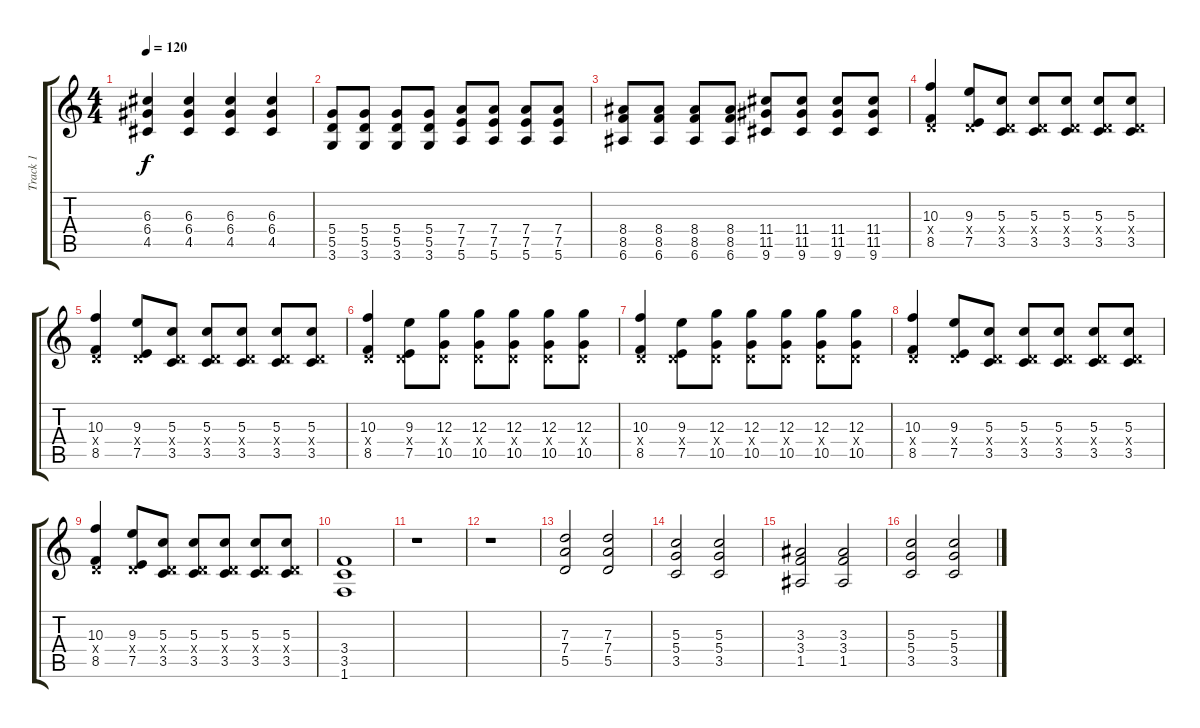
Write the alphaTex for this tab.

\track ("Track 1" "Track 1") {instrument distortionguitar}
\staff {score tabs}
\tuning (E4 B3 G3 D3 A2 E2) {hide}
\ts (4 4)
\tempo 120
\clef g2
\ks c
(6.3 6.4 4.5).4{dy f} (6.3 6.4 4.5).4 (6.3 6.4 4.5).4 (6.3 6.4 4.5).4 |
(5.4 5.5 3.6).8 (5.4 5.5 3.6).8 (5.4 5.5 3.6).8 (5.4 5.5 3.6).8 (7.4 7.5 5.6).8 (7.4 7.5 5.6).8 (7.4 7.5 5.6).8 (7.4 7.5 5.6).8 |
(8.4 8.5 6.6).8 (8.4 8.5 6.6).8 (8.4 8.5 6.6).8 (8.4 8.5 6.6).8 (11.4 11.5 9.6).8 (11.4 11.5 9.6).8 (11.4 11.5 9.6).8 (11.4 11.5 9.6).8 |
(10.3 0.4{x} 8.5).4 (9.3 0.4{x} 7.5).8 (5.3 0.4{x} 3.5).8 (5.3 0.4{x} 3.5).8 (5.3 0.4{x} 3.5).8 (5.3 0.4{x} 3.5).8 (5.3 0.4{x} 3.5).8 |
(10.3 0.4{x} 8.5).4 (9.3 0.4{x} 7.5).8 (5.3 0.4{x} 3.5).8 (5.3 0.4{x} 3.5).8 (5.3 0.4{x} 3.5).8 (5.3 0.4{x} 3.5).8 (5.3 0.4{x} 3.5).8 |
(10.3 0.4{x} 8.5).4 (9.3 0.4{x} 7.5).8 (12.3 0.4{x} 10.5).8 (12.3 0.4{x} 10.5).8 (12.3 0.4{x} 10.5).8 (12.3 0.4{x} 10.5).8 (12.3 0.4{x} 10.5).8 |
(10.3 0.4{x} 8.5).4 (9.3 0.4{x} 7.5).8 (12.3 0.4{x} 10.5).8 (12.3 0.4{x} 10.5).8 (12.3 0.4{x} 10.5).8 (12.3 0.4{x} 10.5).8 (12.3 0.4{x} 10.5).8 |
(10.3 0.4{x} 8.5).4 (9.3 0.4{x} 7.5).8 (5.3 0.4{x} 3.5).8 (5.3 0.4{x} 3.5).8 (5.3 0.4{x} 3.5).8 (5.3 0.4{x} 3.5).8 (5.3 0.4{x} 3.5).8 |
(10.3 0.4{x} 8.5).4 (9.3 0.4{x} 7.5).8 (5.3 0.4{x} 3.5).8 (5.3 0.4{x} 3.5).8 (5.3 0.4{x} 3.5).8 (5.3 0.4{x} 3.5).8 (5.3 0.4{x} 3.5).8 |
(3.4 3.5 1.6).1 |
r.1 |
r.1 |
(7.3 7.4 5.5).2 (7.3 7.4 5.5).2 |
(5.3 5.4 3.5).2 (5.3 5.4 3.5).2 |
(3.3 3.4 1.5).2 (3.3 3.4 1.5).2 |
(5.3 5.4 3.5).2 (5.3 5.4 3.5).2
